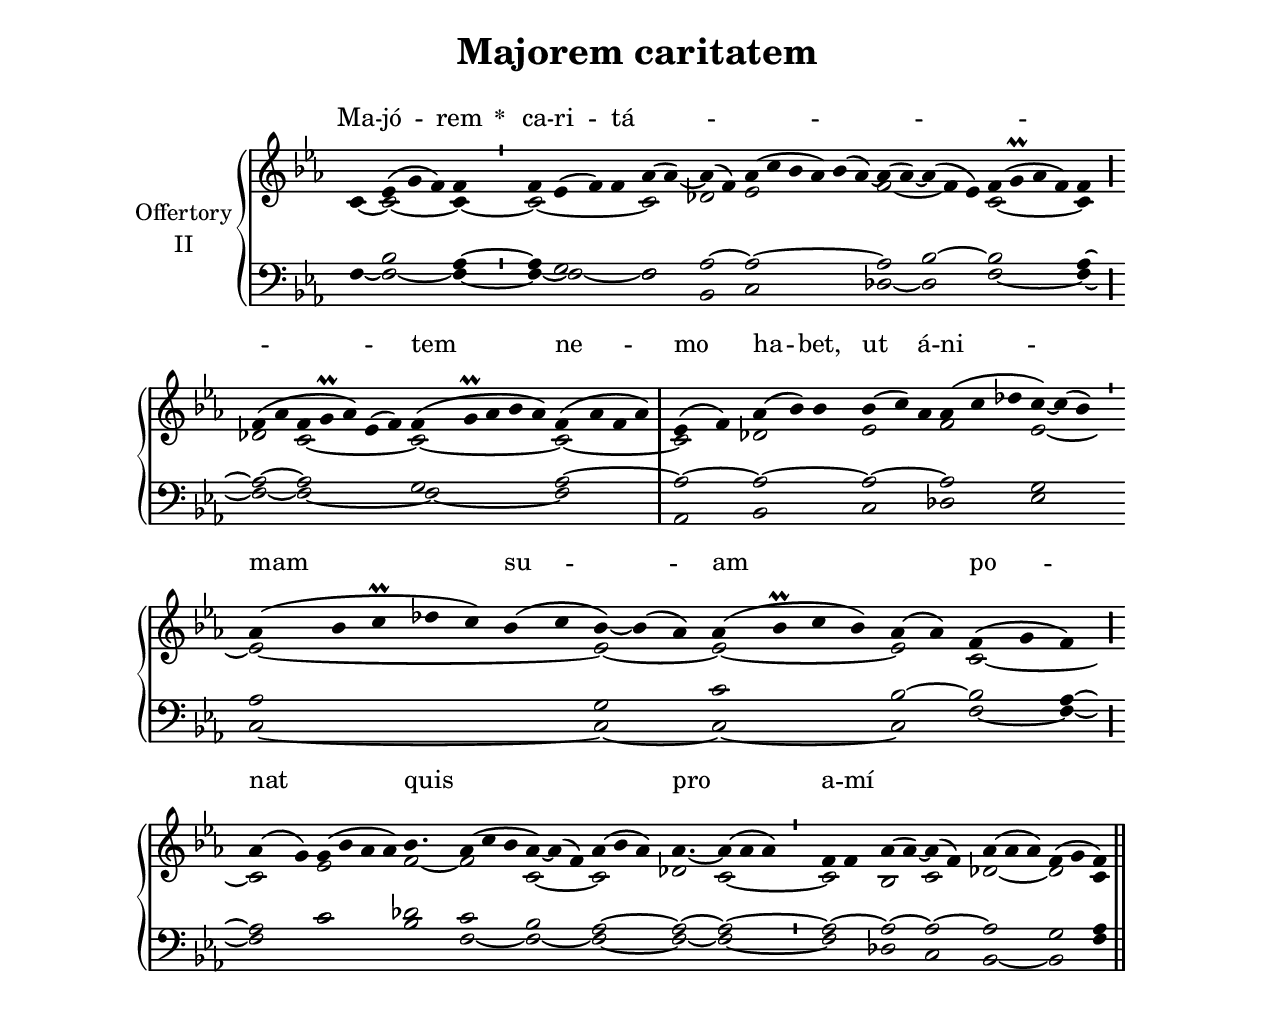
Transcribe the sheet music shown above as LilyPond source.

\version "2.18"
\include "gregorian.ly"
\include "noh2.ily"


%Page reference: page iii.436
%(volume.page)

global = {
 \key f \dorian
 \cadenzaOn 
}

\header {
  title = \markup \center-column {"Majorem caritatem" \vspace #1 }
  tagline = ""
  composer = ""
}

\paper {
 #(include-special-characters)
  oddHeaderMarkup = \markup \fill-line {
    \line {}
    \center-column {
      \on-the-fly #first-page     " "
      \on-the-fly #not-first-page "Majorem caritatem"
    }
    \line { \on-the-fly #print-page-number-check-first \fromproperty #'page:page-number-string }
  }
  evenHeaderMarkup = \markup \fill-line {
    \line { \on-the-fly #print-page-number-check-first \fromproperty #'page:page-number-string }
    \center-column { "Majorem caritatem" }
    \line {}
  }
}

chantText = \lyricmode {
Ma -- jó -- rem 
\set stanza = " * " ca -- ri -- tá -- _ _ _ _ _ _ _ tem 
ne -- mo ha -- bet, 
ut á -- ni -- mam su -- am _ po -- nat _ quis _ _ 
pro a -- mí -- _ _ _ cis _ su -- is. _ _ _ _ }

chantMusic = {
\tieDown   c'4 ees'4 ( g'4 f'4) f'4 \divisioMinima
 f'4 ees'4 ( f'4) f'4 aes'4 ( aes'4) ~ aes'4 ( f'4) aes'4 ( c''4 bes'4 aes'4) bes'4 ( aes'4) ~ aes'4 ( aes'4) ~ aes'4 ( f'4 ees'4) f'4 ( g'\prall aes'4 f'4) f'4 \divisioMaior
 f'4 ( aes'4 f'4 g'\prall aes'4) ees'4 ( f'4) f'4 ( g'\prall aes'4 bes'4 aes'4) f'4 ( aes'4 f'4 aes'4) \divisioMaxima
 ees'4 ( f'4) aes'4 ( bes'4) bes'4 bes'4 ( c''4) aes'4  aes'4 ( c''4 des''4 c''4) ~ c''4 ( bes'4) \divisioMinima
  aes'4 ( bes'4 c''\prall des''4 c''4) bes'4 ( c''4 bes'4) ~ bes'4 ( aes'4) aes'4 ( bes'\prall c''4 bes'4) aes'4 ( aes'4) f'4 ( g'4 f'4) \divisioMaior
 aes'4 ( g'4) g'4 ( bes'4 aes'4 aes'4) bes'4. aes'4 ( c''4 bes'4 aes'4) ~ aes'4 ( f'4) aes'4 ( bes'4 aes'4) aes'4. ~ aes'4 ( aes'4 aes'4) \divisioMinima
 f'4 f'4 aes'4 ( aes'4) ~ aes'4 ( f'4) aes'4 ( aes'4 aes'4) f'4 ( g'4 f'4) \finalis

}

altoMusic = {
c'4 ~ c'2*3/2 ~ c'4 ~ \divisioMinima
c'2*4/2 ~ c'2 des'2 ees'2*6/2 f'2*3/2 ~ f'4 r4 c'2*4/2 ~ c'4 \divisioMaior
des'2 c'2*5/2 ~ c'2*5/2 ~ c'2*4/2 ~ \divisioMaxima
c'2 des'2*3/2 ees'2*3/2 f'2*3/2 ees'2*3/2 ~ ees'2*7/2 ~ ees'2*3/2 ~ ees'2*4/2 ~ ees'2 c'2*3/2 ~ \divisioMaior
c'2 ees'2*4/2 f'2*3/4 ~ f'2*3/2 c'2*3/2 ~ c'2*3/2 des'2*3/4 c'2*3/2 ~ \divisioMinima
c'2 bes2 c'2 des'2*3/2 ~ des'2 c'4 \finalis
}

tenorMusic = {
r4 bes2*3/2 aes4 ~ \divisioMinima
aes4 g2*3/2 f2 aes2 ~ aes2*6/2 ~ aes2 bes2*3/2 ~ bes2*4/2 aes4 ~ \divisioMaior
aes2 ~ aes2*5/2 g2*5/2 aes2*4/2 ~ \divisioMaxima
aes2 ~ aes2*3/2 ~ aes2*3/2 ~ aes2*3/2 g2*3/2 aes2*7/2 g2*3/2 c'2*4/2 bes2 ~ bes2 aes4 ~ \divisioMaior
aes2 c'2*4/2 des'2*3/4 c'2*3/2 bes2*3/2 aes2*3/2 ~ aes2*3/4 ~ aes2*3/2 ~ \divisioMinima
aes2 ~ aes2 ~ aes2 ~ aes2*3/2 g2 aes4 \finalis
}

bassMusic = {
f4 ~ f2*3/2 ~ f4 ~ \divisioMinima
f4 ~ f2*3/2 ~ f2 bes,2 c2*6/2 des2 ~ des2*3/2 f2*4/2 ~ f4 ~ \divisioMaior
f2 ~ f2*5/2 ~ f2*5/2 ~ f2*4/2 \divisioMaxima
aes,2 bes,2*3/2 c2*3/2 des2*3/2 ees2*3/2 c2*7/2 ~ c2*3/2 ~ c2*4/2 ~ c2 f2 ~ f4 ~ \divisioMaior
f2 c'2*4/2 bes2*3/4 f2*3/2 ~ f2*3/2 ~ f2*3/2 ~ f2*3/4 ~ f2*3/2 ~ \divisioMinima
f2 des2 c2 bes,2*3/2 ~ bes,2 f4 \finalis
}

voiceLines = {
\voiceLineStyle


}

\score{
  <<
    \new GrandStaff <<
      \set GrandStaff.autoBeaming = ##f
      \set GrandStaff.instrumentName = \markup \center-column {
        "Offertory"
        "II"
      }
      \new Staff = up <<
        \new Voice = "chant" {
          \voiceOne \global \chantMusic
        }
        \new Voice {
          \voiceTwo \global \altoMusic
        }
      >>

      \new Staff = down <<
        \clef bass
        \new Voice {
          \voiceOne \global \tenorMusic
        }
        \new Voice {
          \voiceTwo \global \bassMusic
        }
	\new Voice {
        \voiceThree \global \voiceLines
        }
      >>
    >>
    \new Lyrics \lyricsto chant {
      \chantText
    }
  >>
  \layout{
  }
  \midi{
    \tempo 4 = 125
  }
}
